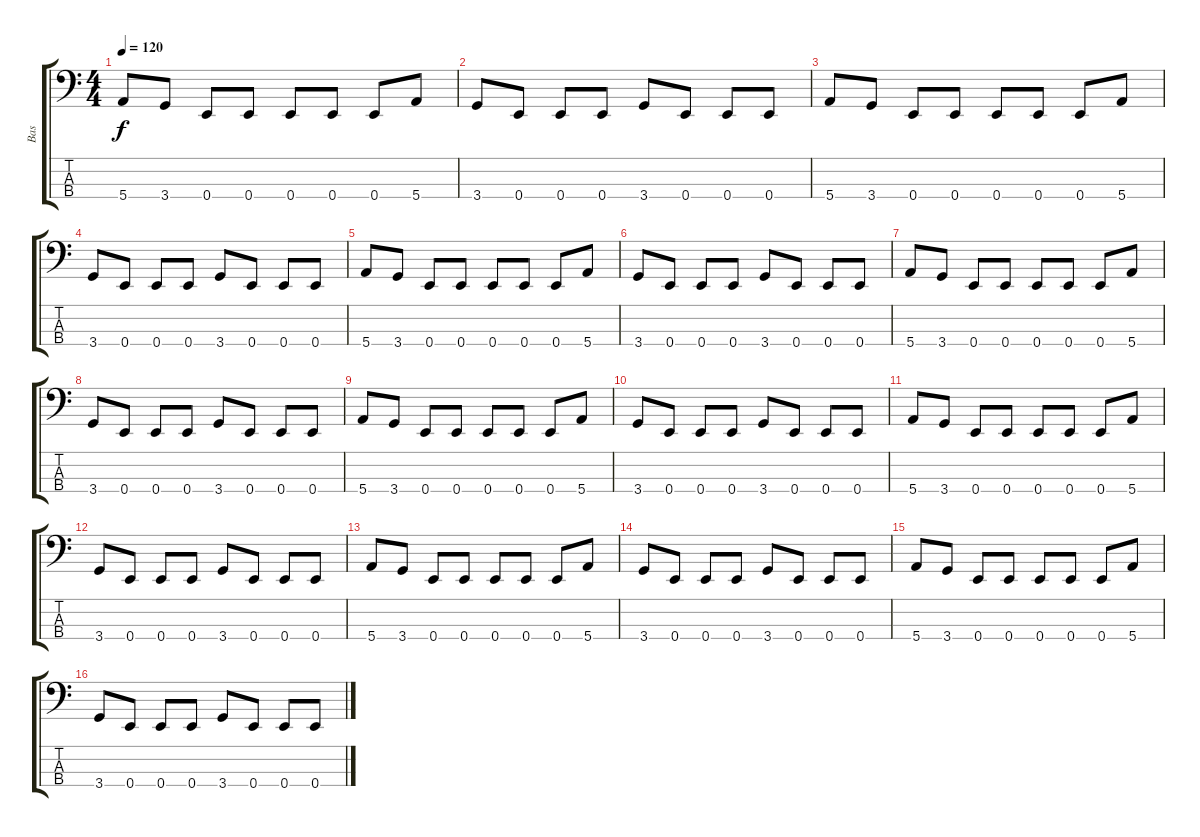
\track ("Bas" "Bas") {instrument electricbassfinger}
\staff {score tabs}
\tuning (G2 D2 A1 E1) {hide}
\ts (4 4)
\tempo 120
\clef f4
\ks c
5.4.8{dy f} 3.4.8 0.4.8 0.4.8 0.4.8 0.4.8 0.4.8 5.4.8 |
3.4.8 0.4.8 0.4.8 0.4.8 3.4.8 0.4.8 0.4.8 0.4.8 |
5.4.8 3.4.8 0.4.8 0.4.8 0.4.8 0.4.8 0.4.8 5.4.8 |
3.4.8 0.4.8 0.4.8 0.4.8 3.4.8 0.4.8 0.4.8 0.4.8 |
5.4.8 3.4.8 0.4.8 0.4.8 0.4.8 0.4.8 0.4.8 5.4.8 |
3.4.8 0.4.8 0.4.8 0.4.8 3.4.8 0.4.8 0.4.8 0.4.8 |
5.4.8 3.4.8 0.4.8 0.4.8 0.4.8 0.4.8 0.4.8 5.4.8 |
3.4.8 0.4.8 0.4.8 0.4.8 3.4.8 0.4.8 0.4.8 0.4.8 |
5.4.8 3.4.8 0.4.8 0.4.8 0.4.8 0.4.8 0.4.8 5.4.8 |
3.4.8 0.4.8 0.4.8 0.4.8 3.4.8 0.4.8 0.4.8 0.4.8 |
5.4.8 3.4.8 0.4.8 0.4.8 0.4.8 0.4.8 0.4.8 5.4.8 |
3.4.8 0.4.8 0.4.8 0.4.8 3.4.8 0.4.8 0.4.8 0.4.8 |
5.4.8 3.4.8 0.4.8 0.4.8 0.4.8 0.4.8 0.4.8 5.4.8 |
3.4.8 0.4.8 0.4.8 0.4.8 3.4.8 0.4.8 0.4.8 0.4.8 |
5.4.8 3.4.8 0.4.8 0.4.8 0.4.8 0.4.8 0.4.8 5.4.8 |
3.4.8 0.4.8 0.4.8 0.4.8 3.4.8 0.4.8 0.4.8 0.4.8
